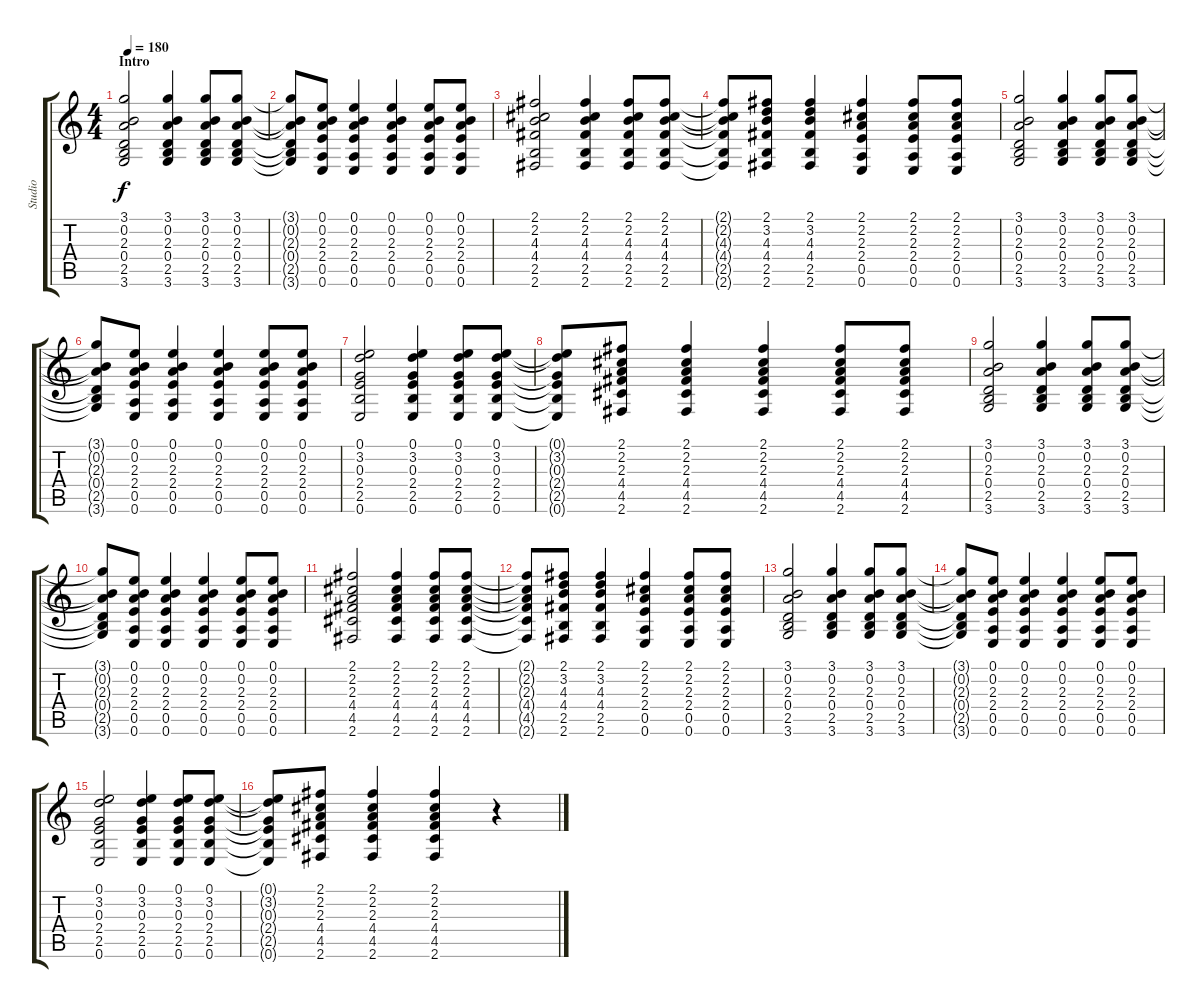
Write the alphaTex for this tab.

\track ("Studio" "Studio") {instrument acousticguitarsteel}
\staff {score tabs}
\tuning (E4 B3 G3 D3 A2 E2) {hide}
\ts (4 4)
\section ("" "Intro")
\tempo 180
\clef g2
\ks c
(3.1 0.2 2.3 0.4 2.5 3.6).2{dy f instrument acousticguitarsteel} (3.1 0.2 2.3 0.4 2.5 3.6).4 (3.1 0.2 2.3 0.4 2.5 3.6).8 (3.1 0.2 2.3 0.4 2.5 3.6).8 |
(3.1{t} 0.2{t} 2.3{t} 0.4{t} 2.5{t} 3.6{t}).8 (0.1 0.2 2.3 2.4 0.5 0.6).8 (0.1 0.2 2.3 2.4 0.5 0.6).4 (0.1 0.2 2.3 2.4 0.5 0.6).4 (0.1 0.2 2.3 2.4 0.5 0.6).8 (0.1 0.2 2.3 2.4 0.5 0.6).8 |
(2.1 2.2 4.3 4.4 2.5 2.6).2 (2.1 2.2 4.3 4.4 2.5 2.6).4 (2.1 2.2 4.3 4.4 2.5 2.6).8 (2.1 2.2 4.3 4.4 2.5 2.6).8 |
(2.1{t} 2.2{t} 4.3{t} 4.4{t} 2.5{t} 2.6{t}).8 (2.1 3.2 4.3 4.4 2.5 2.6).8 (2.1 3.2 4.3 4.4 2.5 2.6).4 (2.1 2.2 2.3 2.4 0.5 0.6).4 (2.1 2.2 2.3 2.4 0.5 0.6).8 (2.1 2.2 2.3 2.4 0.5 0.6).8 |
(3.1 0.2 2.3 0.4 2.5 3.6).2 (3.1 0.2 2.3 0.4 2.5 3.6).4 (3.1 0.2 2.3 0.4 2.5 3.6).8 (3.1 0.2 2.3 0.4 2.5 3.6).8 |
(3.1{t} 0.2{t} 2.3{t} 0.4{t} 2.5{t} 3.6{t}).8 (0.1 0.2 2.3 2.4 0.5 0.6).8 (0.1 0.2 2.3 2.4 0.5 0.6).4 (0.1 0.2 2.3 2.4 0.5 0.6).4 (0.1 0.2 2.3 2.4 0.5 0.6).8 (0.1 0.2 2.3 2.4 0.5 0.6).8 |
(0.1 3.2 0.3 2.4 2.5 0.6).2 (0.1 3.2 0.3 2.4 2.5 0.6).4 (0.1 3.2 0.3 2.4 2.5 0.6).8 (0.1 3.2 0.3 2.4 2.5 0.6).8 |
(0.1{t} 3.2{t} 0.3{t} 2.4{t} 2.5{t} 0.6{t}).8 (2.1 2.2 2.3 4.4 4.5 2.6).8 (2.1 2.2 2.3 4.4 4.5 2.6).4 (2.1 2.2 2.3 4.4 4.5 2.6).4 (2.1 2.2 2.3 4.4 4.5 2.6).8 (2.1 2.2 2.3 4.4 4.5 2.6).8 |
(3.1 0.2 2.3 0.4 2.5 3.6).2 (3.1 0.2 2.3 0.4 2.5 3.6).4 (3.1 0.2 2.3 0.4 2.5 3.6).8 (3.1 0.2 2.3 0.4 2.5 3.6).8 |
(3.1{t} 0.2{t} 2.3{t} 0.4{t} 2.5{t} 3.6{t}).8 (0.1 0.2 2.3 2.4 0.5 0.6).8 (0.1 0.2 2.3 2.4 0.5 0.6).4 (0.1 0.2 2.3 2.4 0.5 0.6).4 (0.1 0.2 2.3 2.4 0.5 0.6).8 (0.1 0.2 2.3 2.4 0.5 0.6).8 |
(2.1 2.2 2.3 4.4 4.5 2.6).2 (2.1 2.2 2.3 4.4 4.5 2.6).4 (2.1 2.2 2.3 4.4 4.5 2.6).8 (2.1 2.2 2.3 4.4 4.5 2.6).8 |
(2.1{t} 2.2{t} 2.3{t} 4.4{t} 4.5{t} 2.6{t}).8 (2.1 3.2 4.3 4.4 2.5 2.6).8 (2.1 3.2 4.3 4.4 2.5 2.6).4 (2.1 2.2 2.3 2.4 0.5 0.6).4 (2.1 2.2 2.3 2.4 0.5 0.6).8 (2.1 2.2 2.3 2.4 0.5 0.6).8 |
(3.1 0.2 2.3 0.4 2.5 3.6).2 (3.1 0.2 2.3 0.4 2.5 3.6).4 (3.1 0.2 2.3 0.4 2.5 3.6).8 (3.1 0.2 2.3 0.4 2.5 3.6).8 |
(3.1{t} 0.2{t} 2.3{t} 0.4{t} 2.5{t} 3.6{t}).8 (0.1 0.2 2.3 2.4 0.5 0.6).8 (0.1 0.2 2.3 2.4 0.5 0.6).4 (0.1 0.2 2.3 2.4 0.5 0.6).4 (0.1 0.2 2.3 2.4 0.5 0.6).8 (0.1 0.2 2.3 2.4 0.5 0.6).8 |
(0.1 3.2 0.3 2.4 2.5 0.6).2 (0.1 3.2 0.3 2.4 2.5 0.6).4 (0.1 3.2 0.3 2.4 2.5 0.6).8 (0.1 3.2 0.3 2.4 2.5 0.6).8 |
(0.1{t} 3.2{t} 0.3{t} 2.4{t} 2.5{t} 0.6{t}).8 (2.1 2.2 2.3 4.4 4.5 2.6).8 (2.1 2.2 2.3 4.4 4.5 2.6).4 (2.1 2.2 2.3 4.4 4.5 2.6).4 r.4
